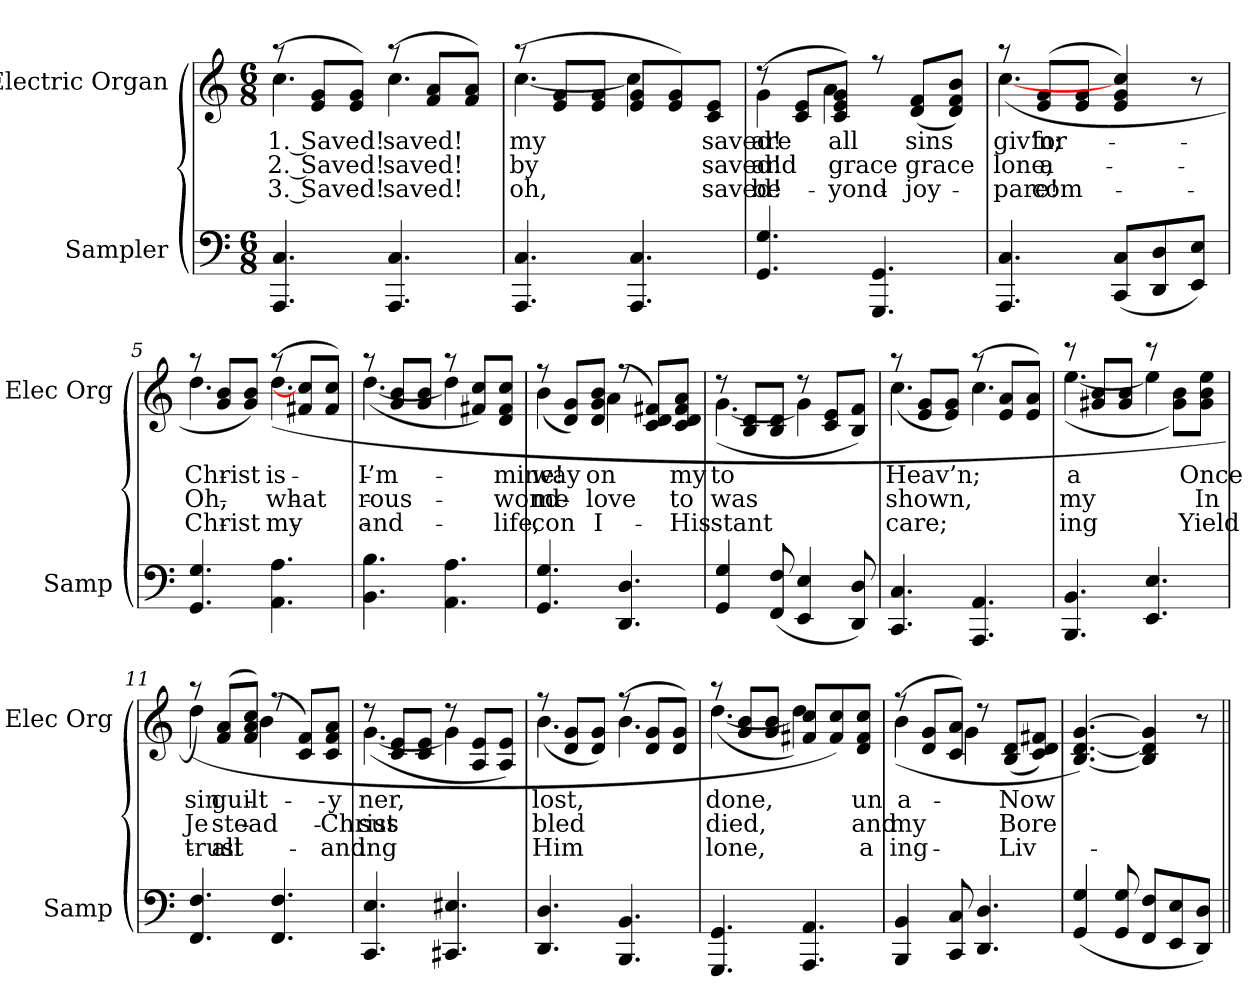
**kern	**text	**kern	**text	**text	**text
*part2	*part2	*part1	*part1	*part1	*part1
*staff2	*staff2	*staff1	*staff1	*staff1	*staff1
*I"Sampler	*	*I"Electric Organ	*	*	*
*I'Samp	*	*I'Elec Org	*	*	*
*clefF4	*	*clefG2	*	*	*
*M6/8	*	*M6/8	*	*	*
=1	=1	=1	=1	=1	=1
*	*	*^	*	*	*
4.AAA 4.C	.	(8r	4.cc	1. Saved!	2. Saved!	3. Saved!
.	.	8e/ 8g/L	.	.	.	.
.	.	8e/ 8g/J)	.	.	.	.
4.AAA 4.C	.	(8r	4.cc	saved!	saved!	saved!
.	.	8f/ 8a/L	.	.	.	.
.	.	8f/ 8a/J)	.	.	.	.
=2	=2	=2	=2	=2	=2	=2
4.AAA 4.C	.	(8r	[4.cc	my	by	oh,
.	.	8e/ 8g/L	.	.	.	.
.	.	8e/ 8g/J	.	.	.	.
4.AAA 4.C	.	8e/ 8g/L	4cc]	.	.	.
.	.	8e/ 8g/)	.	.	.	.
.	.	8c/ 8e/J	8ryy	saved!	saved!	saved!
=3	=3	=3	=3	=3	=3	=3
4.GG 4.G	.	(8r	4g	are	and	be-
.	.	8c/ 8e/L	.	.	.	.
.	.	8c/ 8e/ 8g/J)	4a	all	grace	-yond
4.GGG 4.GG	.	8r	.	.	.	.
.	.	(8d/ 8f/L	4ryy	sins	grace	joy
.	.	8d/ 8f/ 8b/J)	.	.	.	.
=4	=4	=4	=4	=4	=4	=4
4.AAA 4.C	.	8r	([4.cc	-giv’n;	-lone;	-pare!
.	.	(8e/ 8g/L	.	for-	a-	com-
.	.	8e/ 8g/J	.	.	.	.
(8CC/ 8C/L	.	4e 4g 4cc)	4.ryy	.	.	.
8DD/ 8D/	.	.	.	.	.	.
8EE/ 8E/J)	.	8r	.	.	.	.
=5	=5	=5	=5	=5	=5	=5
4.GG 4.G	.	8r	4.dd	Christ	Oh,	Christ
.	.	8g/ 8b/L	.	.	.	.
.	.	8g/ 8b/J)	.	.	.	.
4.AA 4.A	.	(8r	(4.dd	is	what	my
.	.	8f#X/ 8cc]/L	.	.	.	.
.	.	8f#/ 8cc/J)	.	.	.	.
=6	=6	=6	=6	=6	=6	=6
4.BB 4.B	.	8r	([4.dd	I’m	-rous	and
.	.	8g/ 8b/L	.	.	.	.
.	.	8g/ 8b/J	.	.	.	.
4.AA 4.A	.	8r	4dd]	.	.	.
.	.	8f#X/ 8cc/L)	.	.	.	.
.	.	8d/ 8f#/ 8cc/J	8ryy	mine!	wond-	life,
=7	=7	=7	=7	=7	=7	=7
4.GG 4.G	.	8r	(4b	way	me	con-
.	.	8d/ 8g/L)	.	.	.	.
.	.	8d/ 8g/ 8b/J	4a	on	love	I
4.DD 4.D	.	(8r	.	.	.	.
.	.	8c/ 8d/ 8f#X/L)	4ryy	.	.	.
.	.	8c/ 8d/ 8f#/ 8a/J	.	my	to	His
=8	=8	=8	=8	=8	=8	=8
4GG 4G	.	8r	([4.g	to	was	-stant
.	.	8B/ 8d/L	.	.	.	.
(8FF 8F	.	8B/ 8d/J	.	.	.	.
4EE 4E	.	8r	4g]	.	.	.
.	.	8c/ 8e/L	.	.	.	.
8DD 8D)	.	8B/ 8f/J)	8ryy	.	.	.
=9	=9	=9	=9	=9	=9	=9
4.CC 4.C	.	8r	(4.cc	Heav’n;	shown,	care;
.	.	8e/ 8g/L	.	.	.	.
.	.	8e/ 8g/J)	.	.	.	.
4.AAA 4.AA	.	(8r	4.cc	.	.	.
.	.	8e/ 8a/L	.	.	.	.
.	.	8e/ 8a/J)	.	.	.	.
=10	=10	=10	=10	=10	=10	=10
4.BBB 4.BB	.	8r	([4.ee	a	my	-ing
.	.	8g#X/ 8b/L	.	.	.	.
.	.	8g#/ 8b/J	.	.	.	.
4.EE 4.E	.	8r	4ee]	.	.	.
.	.	8g#\ 8b\L)	.	.	.	.
.	.	8g#\ 8b\ 8ee\J	8ryy	Once	In	Yield-
=11	=11	=11	=11	=11	=11	=11
4.FF 4.F	.	8r)	(4dd	sin-	Je-	trust-
.	.	(8f/ 8a/L	.	guilt-	stead	all
.	.	8f/ 8a/ 8cc/J)	4b	.	.	.
4.FF 4.F	.	(8r	.	.	.	.
.	.	8c/ 8f/L)	4ryy	.	.	.
.	.	8c/ 8f/ 8a/J	.	-y	Christ	and
=12	=12	=12	=12	=12	=12	=12
4.CC 4.E	.	8r	([4.g	-ner,	-sus	-ing
.	.	8c/ 8e/L	.	.	.	.
.	.	8c/ 8e/J	.	.	.	.
4.CC#X 4.E#X	.	8r	4g]	.	.	.
.	.	8A/ 8e/L	.	.	.	.
.	.	8A/ 8e/J)	8ryy	.	.	.
=13	=13	=13	=13	=13	=13	=13
4.DD 4.D	.	8r	(4.b	lost,	bled	Him
.	.	8d/ 8g/L	.	.	.	.
.	.	8d/ 8g/J)	.	.	.	.
4.BBB 4.BB	.	(8r	4.b	.	.	.
.	.	8d/ 8g/L	.	.	.	.
.	.	8d/ 8g/J)	.	.	.	.
=14	=14	=14	=14	=14	=14	=14
4.GGG 4.GG	.	8r	([4.dd	-done,	died,	-lone,
.	.	8g/ 8b/L	.	.	.	.
.	.	8g/ 8b/J	.	.	.	.
4.AAA 4.AA	.	8f#X/ 8cc/L	4dd])	.	.	.
.	.	8f#/ 8cc/)	.	.	.	.
.	.	8d/ 8f#/ 8cc/J	8ryy	un-	and	a-
=15	=15	=15	=15	=15	=15	=15
4BBB 4BB	.	(8r	(4b	a	my	-ing
.	.	8d/ 8g/L	.	.	.	.
8CC 8C	.	8c/ 8a/J)	4g	.	.	.
4.DD 4.D	.	8r	.	.	.	.
.	.	(8B/ 8d/L	4ryy	Now	Bore	Liv-
.	.	8c/ 8d/ 8f#X/J)	.	.	.	.
*	*	*v	*v	*	*	*
=16	=16	=16	=16	=16	=16
(4GG 4G	.	[4.B [4.d [4.g)	.	.	.
8GG 8G	.	.	.	.	.
8FF/ 8F/L	.	4B] 4d] 4g]	.	.	.
8EE/ 8E/	.	.	.	.	.
8DD/ 8D/J)	.	8r	.	.	.
=||	=||	=||	=||	=||	=||
*-	*-	*-	*-	*-	*-
